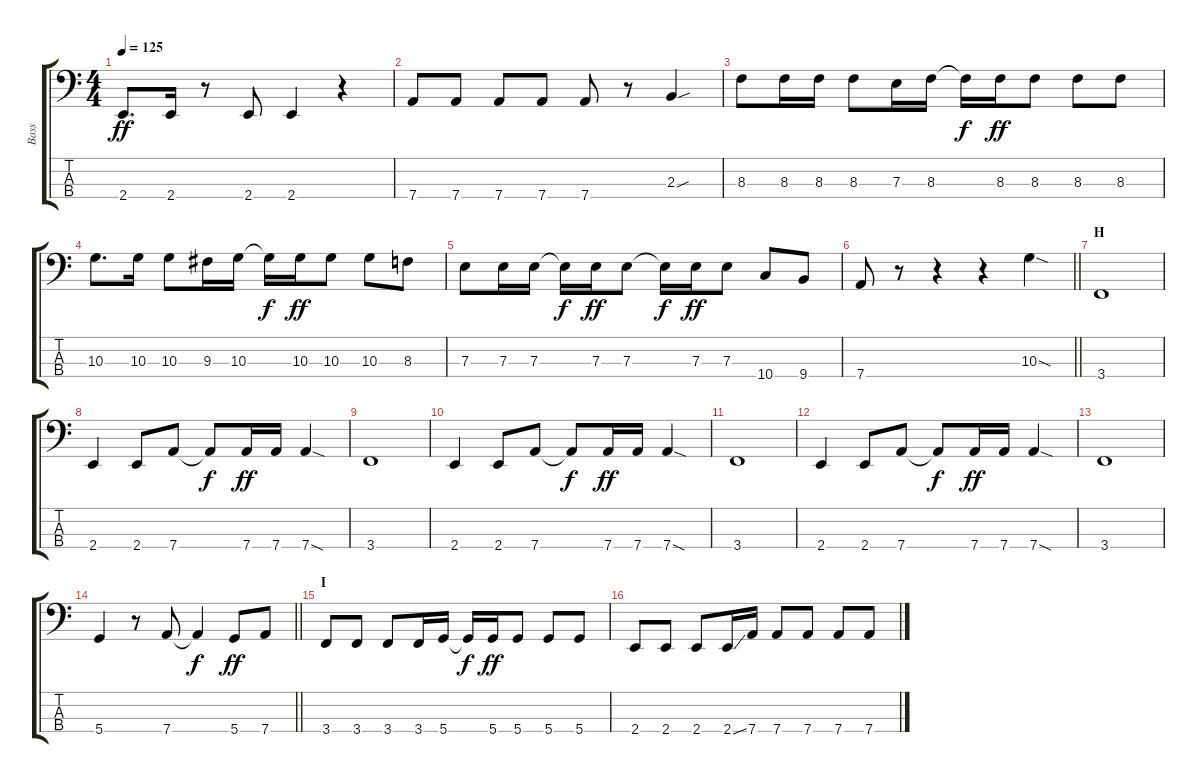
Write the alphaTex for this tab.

\track ("Bass" "Bass") {instrument electricbasspick}
\staff {score tabs}
\tuning (G2 D2 A1 D1) {hide}
\ts (4 4)
\tempo 125
\clef f4
\ks c
2.4.8{d dy ff} 2.4.16 r.8 2.4.8 2.4.4 r.4 |
7.4.8 7.4.8 7.4.8 7.4.8 7.4.8 r.8 2.3{sou}.4 |
8.3.8 8.3.16 8.3.16 8.3.8 7.3.16 8.3.16 8.3{t}.16{dy f} 8.3.16{dy ff} 8.3.8 8.3.8 8.3.8 |
10.3.8{d} 10.3.16 10.3.8 9.3.16 10.3.16 10.3{t}.16{dy f} 10.3.16{dy ff} 10.3.8 10.3.8 8.3.8 |
7.3.8 7.3.16 7.3.16 7.3{t}.16{dy f} 7.3.16{dy ff} 7.3.8 7.3{t}.16{dy f} 7.3.16{dy ff} 7.3.8 10.4.8 9.4.8 |
\barLineRight lightlight
7.4.8 r.8 r.4 r.4 10.3{sod}.4 |
\section ("" "H")
3.4.1 |
2.4.4 2.4.8 7.4.8 7.4{t}.8{dy f} 7.4.16{dy ff} 7.4.16 7.4{sod}.4 |
3.4.1 |
2.4.4 2.4.8 7.4.8 7.4{t}.8{dy f} 7.4.16{dy ff} 7.4.16 7.4{sod}.4 |
3.4.1 |
2.4.4 2.4.8 7.4.8 7.4{t}.8{dy f} 7.4.16{dy ff} 7.4.16 7.4{sod}.4 |
3.4.1 |
\barLineRight lightlight
5.4.4 r.8 7.4.8 7.4{t}.4{dy f} 5.4.8{dy ff} 7.4.8 |
\section ("" "I")
3.4.8 3.4.8 3.4.8 3.4.16 5.4.16 5.4{t}.16{dy f} 5.4.16{dy ff} 5.4.8 5.4.8 5.4.8 |
2.4.8 2.4.8 2.4.8 2.4{ss}.16 7.4.16 7.4.8 7.4.8 7.4.8 7.4.8
